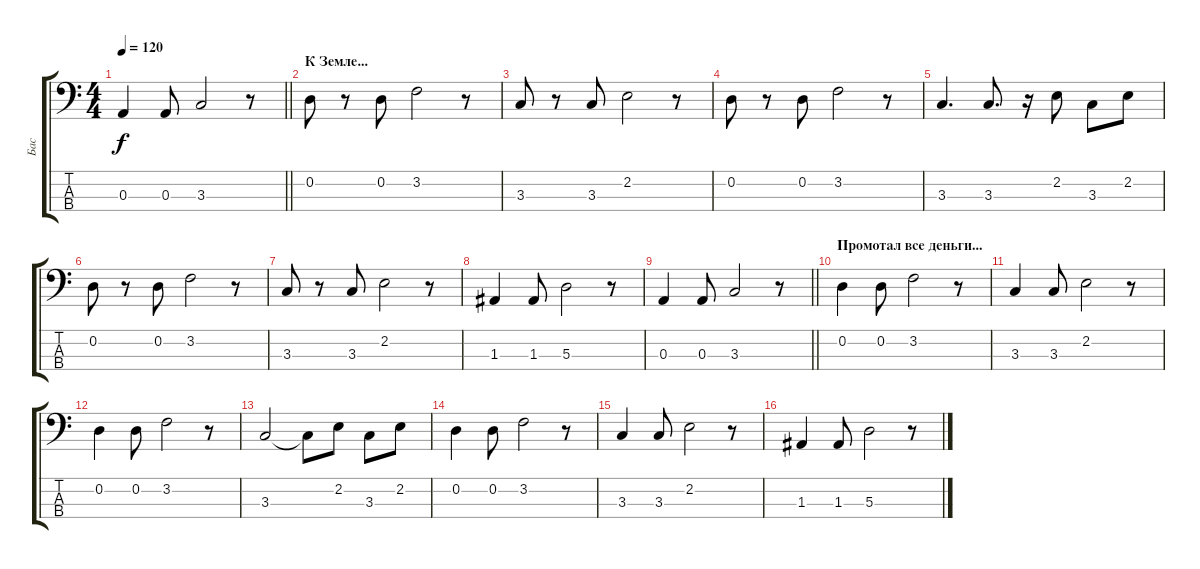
\track ("Бас" "Бас") {instrument electricbassfinger}
\staff {score tabs}
\tuning (G2 D2 A1 E1) {hide}
\ts (4 4)
\tempo 120
\clef f4
\barLineRight lightlight
\ks c
0.3.4{dy f} 0.3.8 3.3.2 r.8 |
\section ("" "К Земле...")
0.2.8 r.8 0.2.8 3.2.2 r.8 |
3.3.8 r.8 3.3.8 2.2.2 r.8 |
0.2.8 r.8 0.2.8 3.2.2 r.8 |
3.3.4{d} 3.3.8{d} r.16 2.2.8 3.3.8 2.2.8 |
0.2.8 r.8 0.2.8 3.2.2 r.8 |
3.3.8 r.8 3.3.8 2.2.2 r.8 |
1.3.4 1.3.8 5.3.2 r.8 |
\barLineRight lightlight
0.3.4 0.3.8 3.3.2 r.8 |
\section ("" "Промотал все деньги...")
0.2.4 0.2.8 3.2.2 r.8 |
3.3.4 3.3.8 2.2.2 r.8 |
0.2.4 0.2.8 3.2.2 r.8 |
3.3.2 3.3{t}.8 2.2.8 3.3.8 2.2.8 |
0.2.4 0.2.8 3.2.2 r.8 |
3.3.4 3.3.8 2.2.2 r.8 |
1.3.4 1.3.8 5.3.2 r.8
